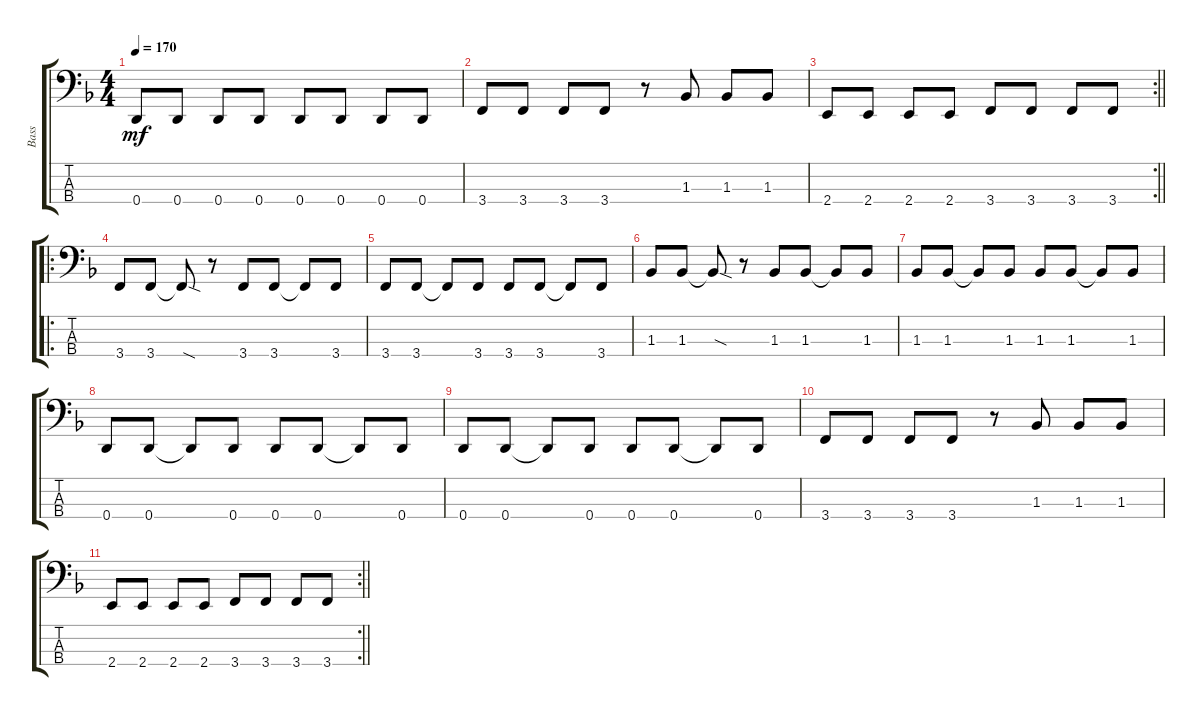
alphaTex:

\track ("Bass" "Bass") {instrument electricbassfinger}
\staff {score tabs}
\tuning (G2 D2 A1 D1) {hide}
\ts (4 4)
\tempo 170
\clef f4
\ks f
0.4.8{dy mf} 0.4.8 0.4.8 0.4.8 0.4.8 0.4.8 0.4.8 0.4.8 |
3.4.8 3.4.8 3.4.8 3.4.8 r.8 1.3.8 1.3.8 1.3.8 |
\rc 2
\barLineRight lightlight
2.4.8 2.4.8 2.4.8 2.4.8 3.4.8 3.4.8 3.4.8 3.4.8 |
\ro
3.4.8 3.4.8 3.4{sod t}.8 r.8 3.4.8 3.4.8 3.4{t}.8 3.4.8 |
3.4.8 3.4.8 3.4{t}.8 3.4.8 3.4.8 3.4.8 3.4{t}.8 3.4.8 |
1.3.8 1.3.8 1.3{sod t}.8 r.8 1.3.8 1.3.8 1.3{t}.8 1.3.8 |
1.3.8 1.3.8 1.3{t}.8 1.3.8 1.3.8 1.3.8 1.3{t}.8 1.3.8 |
0.4.8 0.4.8 0.4{t}.8 0.4.8 0.4.8 0.4.8 0.4{t}.8 0.4.8 |
0.4.8 0.4.8 0.4{t}.8 0.4.8 0.4.8 0.4.8 0.4{t}.8 0.4.8 |
3.4.8 3.4.8 3.4.8 3.4.8 r.8 1.3.8 1.3.8 1.3.8 |
\rc 2
\barLineRight lightlight
2.4.8 2.4.8 2.4.8 2.4.8 3.4.8 3.4.8 3.4.8 3.4.8
